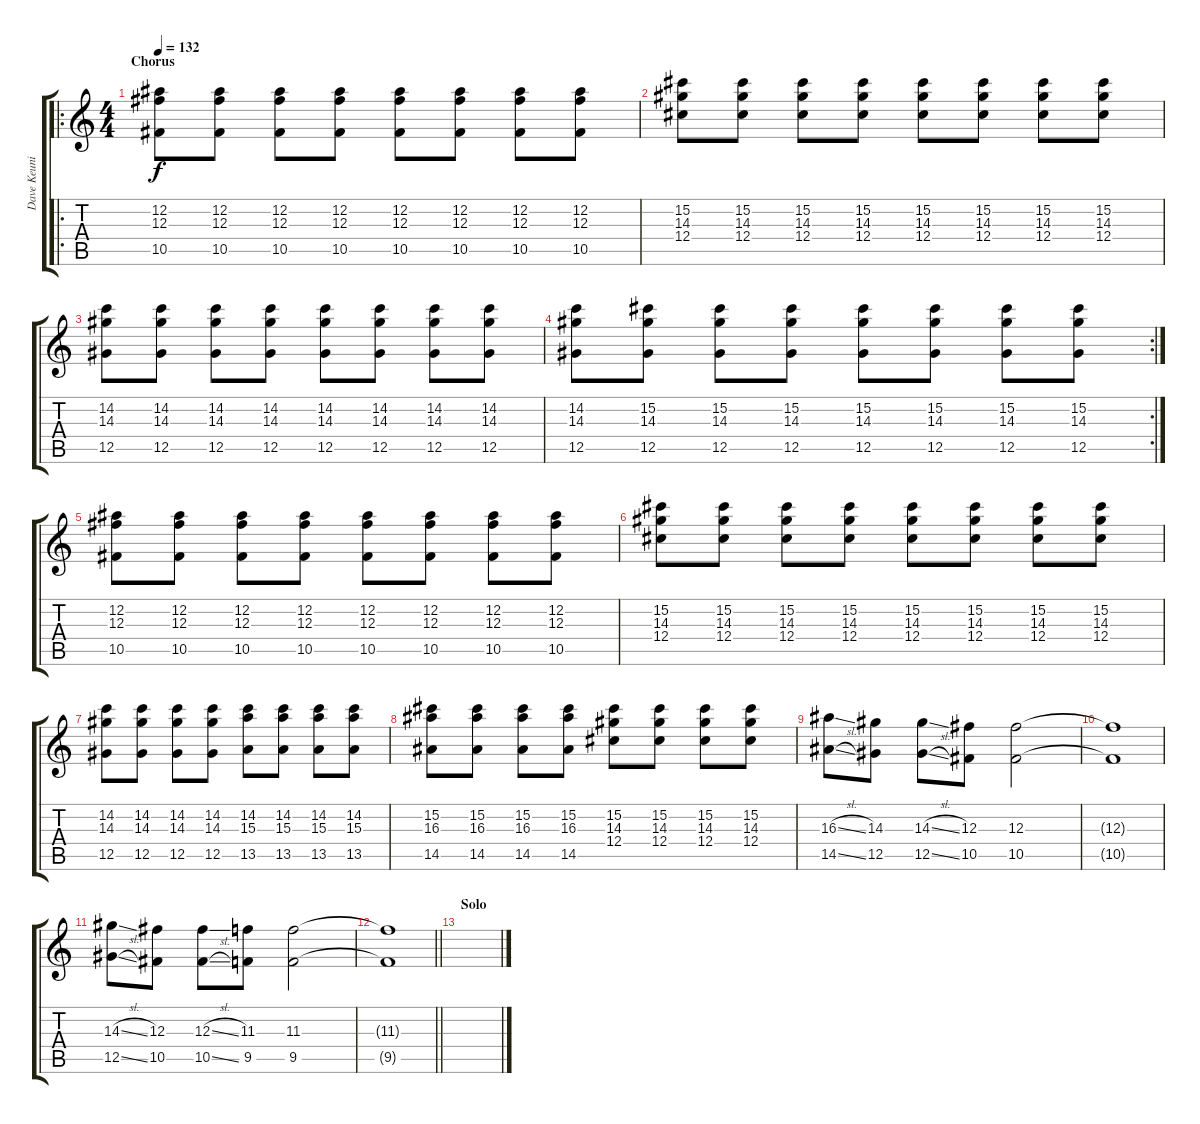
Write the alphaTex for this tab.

\track ("Dave Keuning" "Dave Keuni") {instrument electricguitarmuted}
\staff {score tabs}
\tuning (Eb4 Bb3 Gb3 Db3 Ab2 Eb2) {hide}
\ro
\ts (4 4)
\section ("" "Chorus")
\tempo 132
\clef g2
\ks c
(12.2 12.3 10.5).8{dy f volume 9 instrument overdrivenguitar} (12.2 12.3 10.5).8 (12.2 12.3 10.5).8 (12.2 12.3 10.5).8 (12.2 12.3 10.5).8 (12.2 12.3 10.5).8 (12.2 12.3 10.5).8 (12.2 12.3 10.5).8 |
(15.2 14.3 12.4).8 (15.2 14.3 12.4).8 (15.2 14.3 12.4).8 (15.2 14.3 12.4).8 (15.2 14.3 12.4).8 (15.2 14.3 12.4).8 (15.2 14.3 12.4).8 (15.2 14.3 12.4).8 |
(14.2 14.3 12.5).8 (14.2 14.3 12.5).8 (14.2 14.3 12.5).8 (14.2 14.3 12.5).8 (14.2 14.3 12.5).8 (14.2 14.3 12.5).8 (14.2 14.3 12.5).8 (14.2 14.3 12.5).8 |
\rc 2
(14.2 14.3 12.5).8 (15.2 14.3 12.5).8 (15.2 14.3 12.5).8 (15.2 14.3 12.5).8 (15.2 14.3 12.5).8 (15.2 14.3 12.5).8 (15.2 14.3 12.5).8 (15.2 14.3 12.5).8 |
(12.2 12.3 10.5).8{volume 9 instrument overdrivenguitar} (12.2 12.3 10.5).8 (12.2 12.3 10.5).8 (12.2 12.3 10.5).8 (12.2 12.3 10.5).8 (12.2 12.3 10.5).8 (12.2 12.3 10.5).8 (12.2 12.3 10.5).8 |
(15.2 14.3 12.4).8 (15.2 14.3 12.4).8 (15.2 14.3 12.4).8 (15.2 14.3 12.4).8 (15.2 14.3 12.4).8 (15.2 14.3 12.4).8 (15.2 14.3 12.4).8 (15.2 14.3 12.4).8 |
(14.2 14.3 12.5).8 (14.2 14.3 12.5).8 (14.2 14.3 12.5).8 (14.2 14.3 12.5).8 (14.2 15.3 13.5).8 (14.2 15.3 13.5).8 (14.2 15.3 13.5).8 (14.2 15.3 13.5).8 |
(15.2 16.3 14.5).8 (15.2 16.3 14.5).8 (15.2 16.3 14.5).8 (15.2 16.3 14.5).8 (15.2 14.3 12.4).8 (15.2 14.3 12.4).8 (15.2 14.3 12.4).8 (15.2 14.3 12.4).8 |
(16.3{sl} 14.5{sl}).8 (14.3 12.5).8 (14.3{sl} 12.5{sl}).8 (12.3 10.5).8 (12.3 10.5).2 |
(12.3{t} 10.5{t}).1 |
(14.3{sl} 12.5{sl}).8 (12.3 10.5).8 (12.3{sl} 10.5{sl}).8 (11.3 9.5).8 (11.3 9.5).2 |
\barLineRight lightlight
(11.3{t} 9.5{t}).1 |
\section ("" "Solo")
